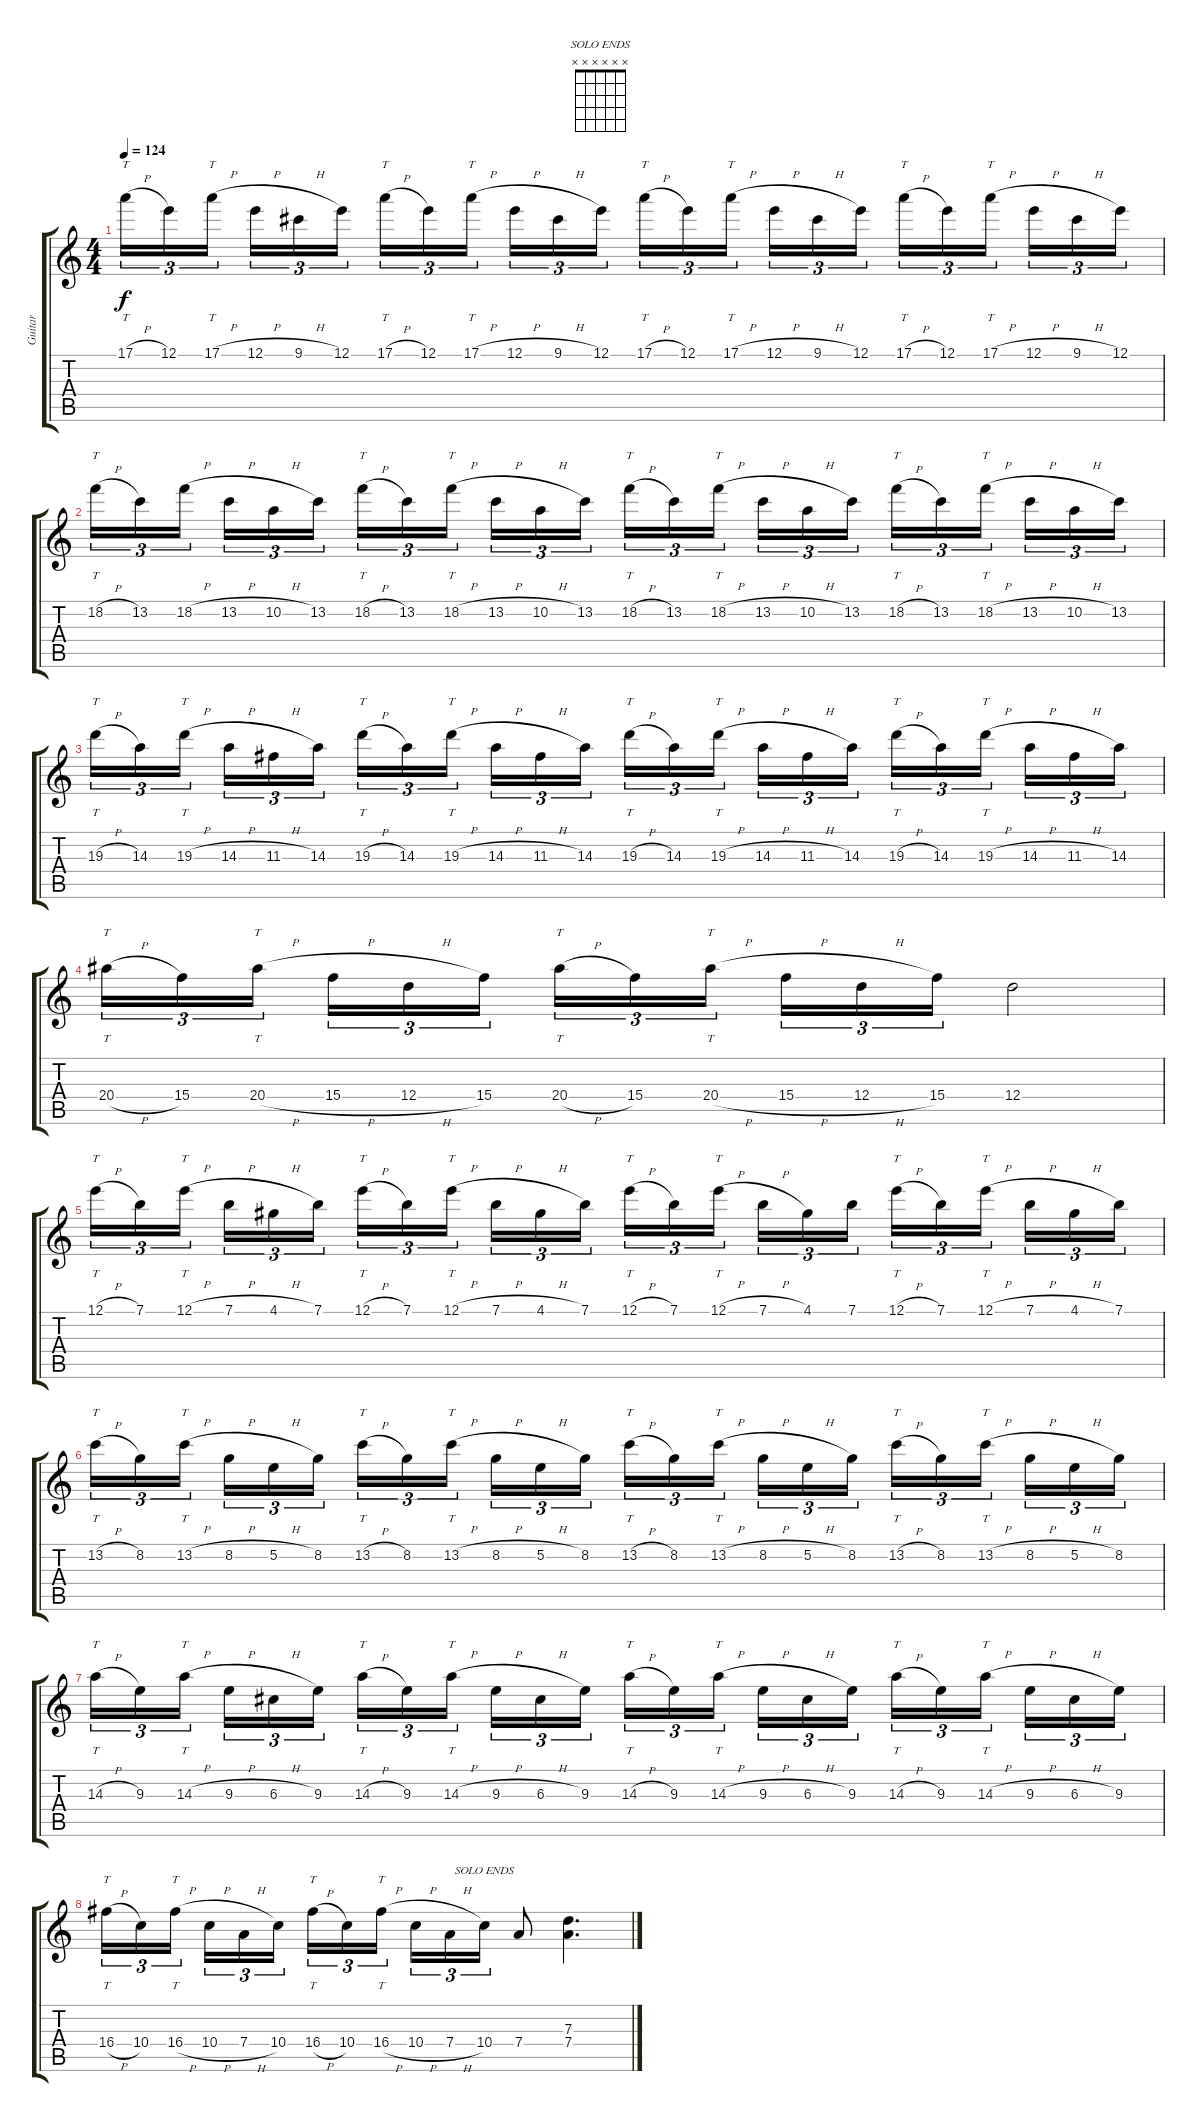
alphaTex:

\track ("Guitar " "Guitar ") {instrument distortionguitar}
\staff {score tabs}
\tuning (E4 B3 G3 D3 A2 E2) {hide}
\chord ("SOLO ENDS" x x x x x x)
\ts (4 4)
\tempo 124
\clef g2
\ks c
17.1{h}.16{tt tu (3 2) dy f} 12.1.16{tu (3 2)} 17.1{h}.16{tt tu (3 2) beam splitsecondary} 12.1{h}.16{tu (3 2)} 9.1{h}.16{tu (3 2)} 12.1.16{tu (3 2)} 17.1{h}.16{tt tu (3 2)} 12.1.16{tu (3 2)} 17.1{h}.16{tt tu (3 2) beam splitsecondary} 12.1{h}.16{tu (3 2)} 9.1{h}.16{tu (3 2)} 12.1.16{tu (3 2)} 17.1{h}.16{tt tu (3 2)} 12.1.16{tu (3 2)} 17.1{h}.16{tt tu (3 2) beam splitsecondary} 12.1{h}.16{tu (3 2)} 9.1{h}.16{tu (3 2)} 12.1.16{tu (3 2)} 17.1{h}.16{tt tu (3 2)} 12.1.16{tu (3 2)} 17.1{h}.16{tt tu (3 2) beam splitsecondary} 12.1{h}.16{tu (3 2)} 9.1{h}.16{tu (3 2)} 12.1.16{tu (3 2)} |
18.2{h}.16{tt tu (3 2)} 13.2.16{tu (3 2)} 18.2{h}.16{tu (3 2) beam splitsecondary} 13.2{h}.16{tu (3 2)} 10.2{h}.16{tu (3 2)} 13.2.16{tu (3 2)} 18.2{h}.16{tt tu (3 2)} 13.2.16{tu (3 2)} 18.2{h}.16{tt tu (3 2) beam splitsecondary} 13.2{h}.16{tu (3 2)} 10.2{h}.16{tu (3 2)} 13.2.16{tu (3 2)} 18.2{h}.16{tt tu (3 2)} 13.2.16{tu (3 2)} 18.2{h}.16{tt tu (3 2) beam splitsecondary} 13.2{h}.16{tu (3 2)} 10.2{h}.16{tu (3 2)} 13.2.16{tu (3 2)} 18.2{h}.16{tt tu (3 2)} 13.2.16{tu (3 2)} 18.2{h}.16{tt tu (3 2) beam splitsecondary} 13.2{h}.16{tu (3 2)} 10.2{h}.16{tu (3 2)} 13.2.16{tu (3 2)} |
19.3{h}.16{tt tu (3 2)} 14.3.16{tu (3 2)} 19.3{h}.16{tt tu (3 2) beam splitsecondary} 14.3{h}.16{tu (3 2)} 11.3{h}.16{tu (3 2)} 14.3.16{tu (3 2)} 19.3{h}.16{tt tu (3 2)} 14.3.16{tu (3 2)} 19.3{h}.16{tt tu (3 2) beam splitsecondary} 14.3{h}.16{tu (3 2)} 11.3{h}.16{tu (3 2)} 14.3.16{tu (3 2)} 19.3{h}.16{tt tu (3 2)} 14.3.16{tu (3 2)} 19.3{h}.16{tt tu (3 2) beam splitsecondary} 14.3{h}.16{tu (3 2)} 11.3{h}.16{tu (3 2)} 14.3.16{tu (3 2)} 19.3{h}.16{tt tu (3 2)} 14.3.16{tu (3 2)} 19.3{h}.16{tt tu (3 2) beam splitsecondary} 14.3{h}.16{tu (3 2)} 11.3{h}.16{tu (3 2)} 14.3.16{tu (3 2)} |
20.4{h}.16{tt tu (3 2)} 15.4.16{tu (3 2)} 20.4{h}.16{tt tu (3 2) beam splitsecondary} 15.4{h}.16{tu (3 2)} 12.4{h}.16{tu (3 2)} 15.4.16{tu (3 2)} 20.4{h}.16{tt tu (3 2)} 15.4.16{tu (3 2)} 20.4{h}.16{tt tu (3 2) beam splitsecondary} 15.4{h}.16{tu (3 2)} 12.4{h}.16{tu (3 2)} 15.4.16{tu (3 2)} 12.4.2 |
12.1{h}.16{tt tu (3 2)} 7.1.16{tu (3 2)} 12.1{h}.16{tt tu (3 2) beam splitsecondary} 7.1{h}.16{tu (3 2)} 4.1{h}.16{tu (3 2)} 7.1.16{tu (3 2)} 12.1{h}.16{tt tu (3 2)} 7.1.16{tu (3 2)} 12.1{h}.16{tt tu (3 2) beam splitsecondary} 7.1{h}.16{tu (3 2)} 4.1{h}.16{tu (3 2)} 7.1.16{tu (3 2)} 12.1{h}.16{tt tu (3 2)} 7.1.16{tu (3 2)} 12.1{h}.16{tt tu (3 2) beam splitsecondary} 7.1{h}.16{tu (3 2)} 4.1.16{tu (3 2)} 7.1.16{tu (3 2)} 12.1{h}.16{tt tu (3 2)} 7.1.16{tu (3 2)} 12.1{h}.16{tt tu (3 2) beam splitsecondary} 7.1{h}.16{tu (3 2)} 4.1{h}.16{tu (3 2)} 7.1.16{tu (3 2)} |
13.2{h}.16{tt tu (3 2)} 8.2.16{tu (3 2)} 13.2{h}.16{tt tu (3 2) beam splitsecondary} 8.2{h}.16{tu (3 2)} 5.2{h}.16{tu (3 2)} 8.2.16{tu (3 2)} 13.2{h}.16{tt tu (3 2)} 8.2.16{tu (3 2)} 13.2{h}.16{tt tu (3 2) beam splitsecondary} 8.2{h}.16{tu (3 2)} 5.2{h}.16{tu (3 2)} 8.2.16{tu (3 2)} 13.2{h}.16{tt tu (3 2)} 8.2.16{tu (3 2)} 13.2{h}.16{tt tu (3 2) beam splitsecondary} 8.2{h}.16{tu (3 2)} 5.2{h}.16{tu (3 2)} 8.2.16{tu (3 2)} 13.2{h}.16{tt tu (3 2)} 8.2.16{tu (3 2)} 13.2{h}.16{tt tu (3 2) beam splitsecondary} 8.2{h}.16{tu (3 2)} 5.2{h}.16{tu (3 2)} 8.2.16{tu (3 2)} |
14.3{h}.16{tt tu (3 2)} 9.3.16{tu (3 2)} 14.3{h}.16{tt tu (3 2) beam splitsecondary} 9.3{h}.16{tu (3 2)} 6.3{h}.16{tu (3 2)} 9.3.16{tu (3 2)} 14.3{h}.16{tt tu (3 2)} 9.3.16{tu (3 2)} 14.3{h}.16{tt tu (3 2) beam splitsecondary} 9.3{h}.16{tu (3 2)} 6.3{h}.16{tu (3 2)} 9.3.16{tu (3 2)} 14.3{h}.16{tt tu (3 2)} 9.3.16{tu (3 2)} 14.3{h}.16{tt tu (3 2) beam splitsecondary} 9.3{h}.16{tu (3 2)} 6.3{h}.16{tu (3 2)} 9.3.16{tu (3 2)} 14.3{h}.16{tt tu (3 2)} 9.3.16{tu (3 2)} 14.3{h}.16{tt tu (3 2) beam splitsecondary} 9.3{h}.16{tu (3 2)} 6.3{h}.16{tu (3 2)} 9.3.16{tu (3 2)} |
16.4{h}.16{tt tu (3 2)} 10.4.16{tu (3 2)} 16.4{h}.16{tt tu (3 2) beam splitsecondary} 10.4{h}.16{tu (3 2)} 7.4{h}.16{tu (3 2)} 10.4.16{tu (3 2)} 16.4{h}.16{tt tu (3 2)} 10.4.16{tu (3 2)} 16.4{h}.16{tt tu (3 2) beam splitsecondary} 10.4{h}.16{tu (3 2)} 7.4{h}.16{tu (3 2)} 10.4.16{tu (3 2) ch "SOLO ENDS"} 7.4.8 (7.3{ss} 7.4{ss}).4{d}
